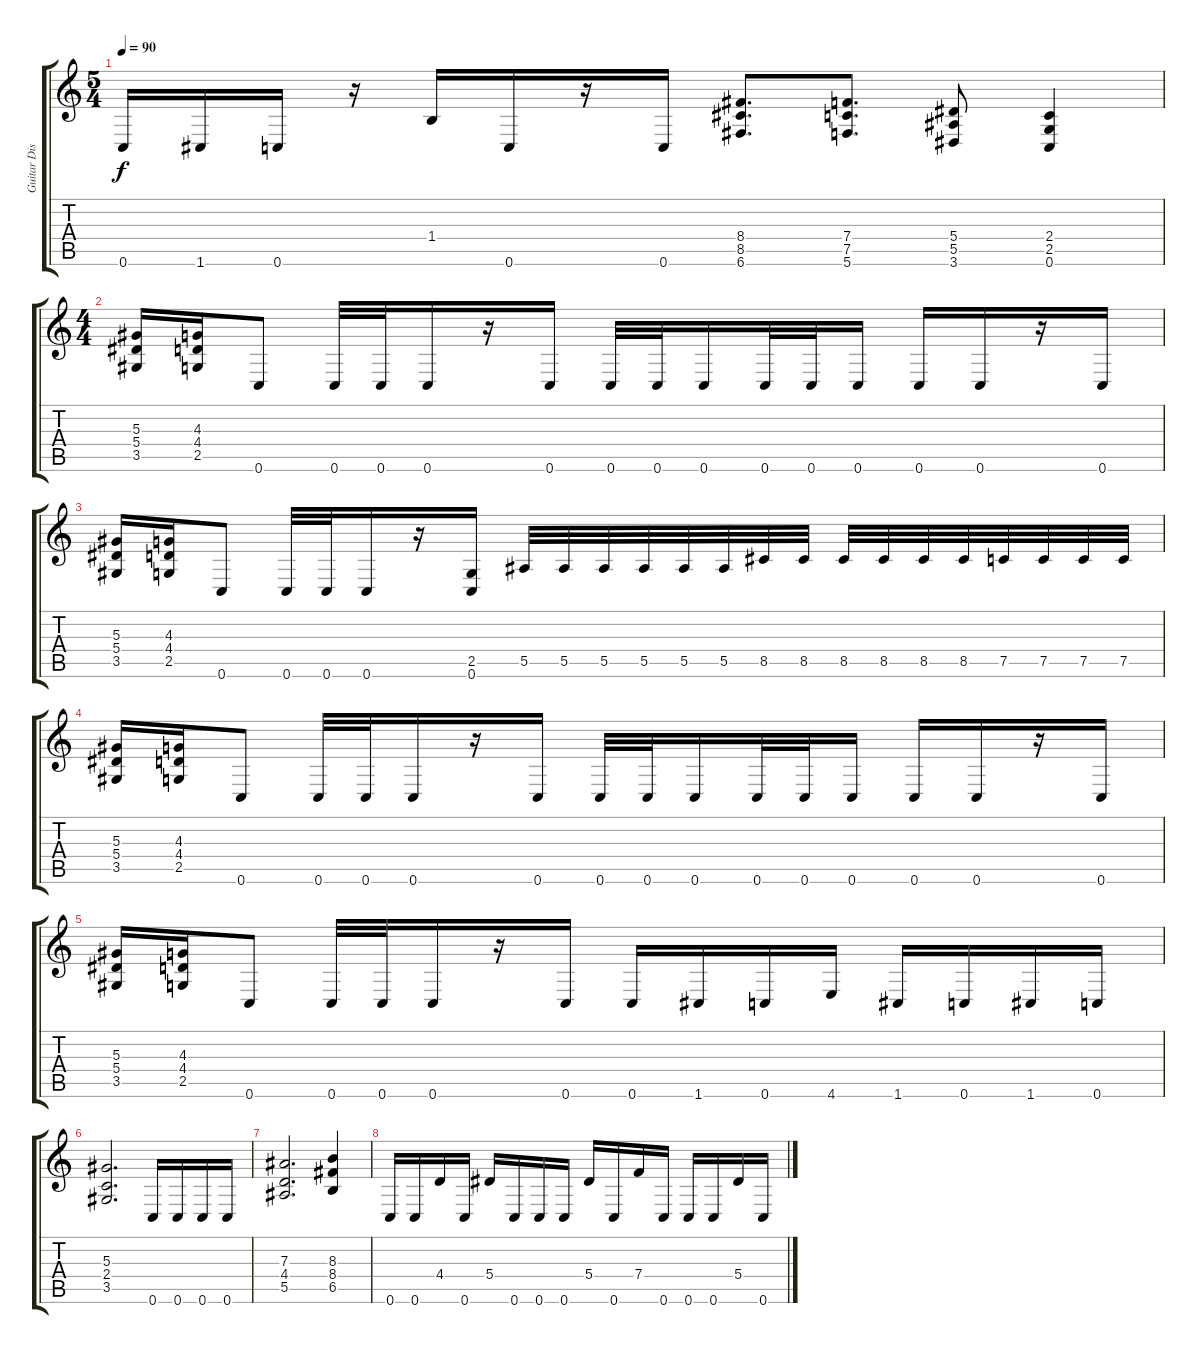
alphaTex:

\track ("Guitar Dist 1" "Guitar Dis") {instrument overdrivenguitar}
\staff {score tabs}
\tuning (C4 G3 Eb3 Bb2 F2 C2) {hide}
\ts (5 4)
\tempo 90
\clef g2
\ks c
0.6.16{dy f} 1.6.16 0.6.16 r.16 1.4.16 0.6.16 r.16 0.6.16 (8.4 8.5 6.6).8{d} (7.4 7.5 5.6).8{d} (5.4 5.5 3.6).8 (2.4 2.5 0.6).4 |
\ts (4 4)
(5.3 5.4 3.5).16 (4.3 4.4 2.5).16 0.6.8 0.6.32 0.6.32 0.6.16 r.16 0.6.16 0.6.32 0.6.32 0.6.16 0.6.32 0.6.32 0.6.16 0.6.16 0.6.16 r.16 0.6.16 |
(5.3 5.4 3.5).16 (4.3 4.4 2.5).16 0.6.8 0.6.32 0.6.32 0.6.16 r.16 (2.5 0.6).16 5.5.32 5.5.32 5.5.32 5.5.32 5.5.32 5.5.32 8.5.32 8.5.32 8.5.32 8.5.32 8.5.32 8.5.32 7.5.32 7.5.32 7.5.32 7.5.32 |
(5.3 5.4 3.5).16 (4.3 4.4 2.5).16 0.6.8 0.6.32 0.6.32 0.6.16 r.16 0.6.16 0.6.32 0.6.32 0.6.16 0.6.32 0.6.32 0.6.16 0.6.16 0.6.16 r.16 0.6.16 |
(5.3 5.4 3.5).16 (4.3 4.4 2.5).16 0.6.8 0.6.32 0.6.32 0.6.16 r.16 0.6.16 0.6.16 1.6.16 0.6.16 4.6.16 1.6.16 0.6.16 1.6.16 0.6.16 |
(5.3 2.4 3.5).2{d} 0.6.16 0.6.16 0.6.16 0.6.16 |
(7.3 4.4 5.5).2{d} (8.3 8.4 6.5).4 |
0.6.16 0.6.16 4.4.16 0.6.16 5.4.16 0.6.16 0.6.16 0.6.16 5.4.16 0.6.16 7.4.16 0.6.16 0.6.16 0.6.16 5.4.16 0.6.16
